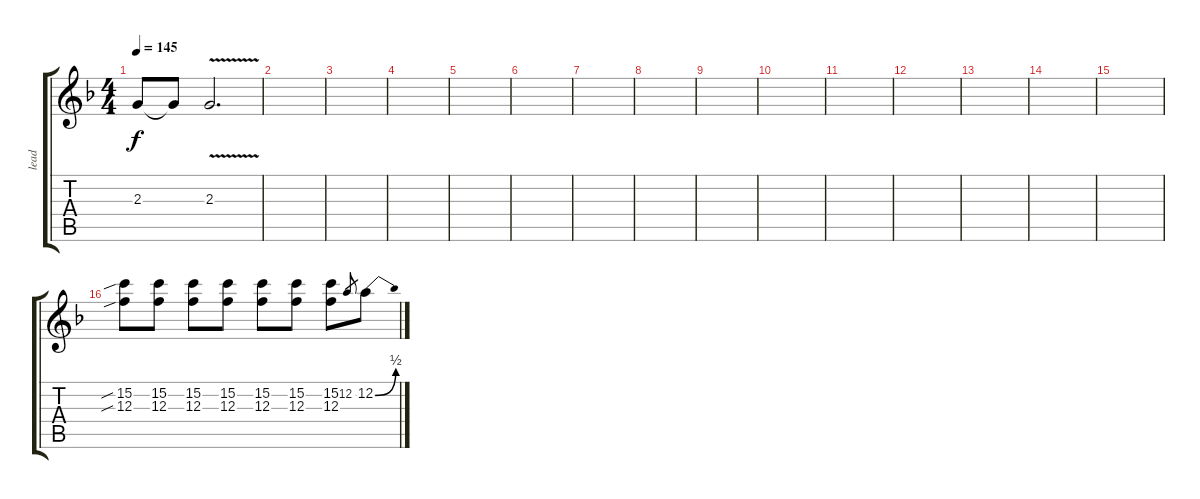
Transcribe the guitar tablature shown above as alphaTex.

\track ("lead" "lead") {instrument distortionguitar}
\staff {score tabs}
\tuning (D4 A3 F3 C3 G2 D2) {hide}
\ts (4 4)
\tempo 145
\clef g2
\ks f
2.3{t}.8{dy f} 2.3{t}.8 2.3{v}.2{d} |
|
|
|
|
|
|
|
|
|
|
|
|
|
|
(15.2{sib} 12.3{sib}).8 (15.2 12.3).8 (15.2 12.3).8 (15.2 12.3).8 (15.2 12.3).8 (15.2 12.3).8 (15.2 12.3).8 12.2.8{gr} 12.2{be (bend 0 0 60 2)}.8
